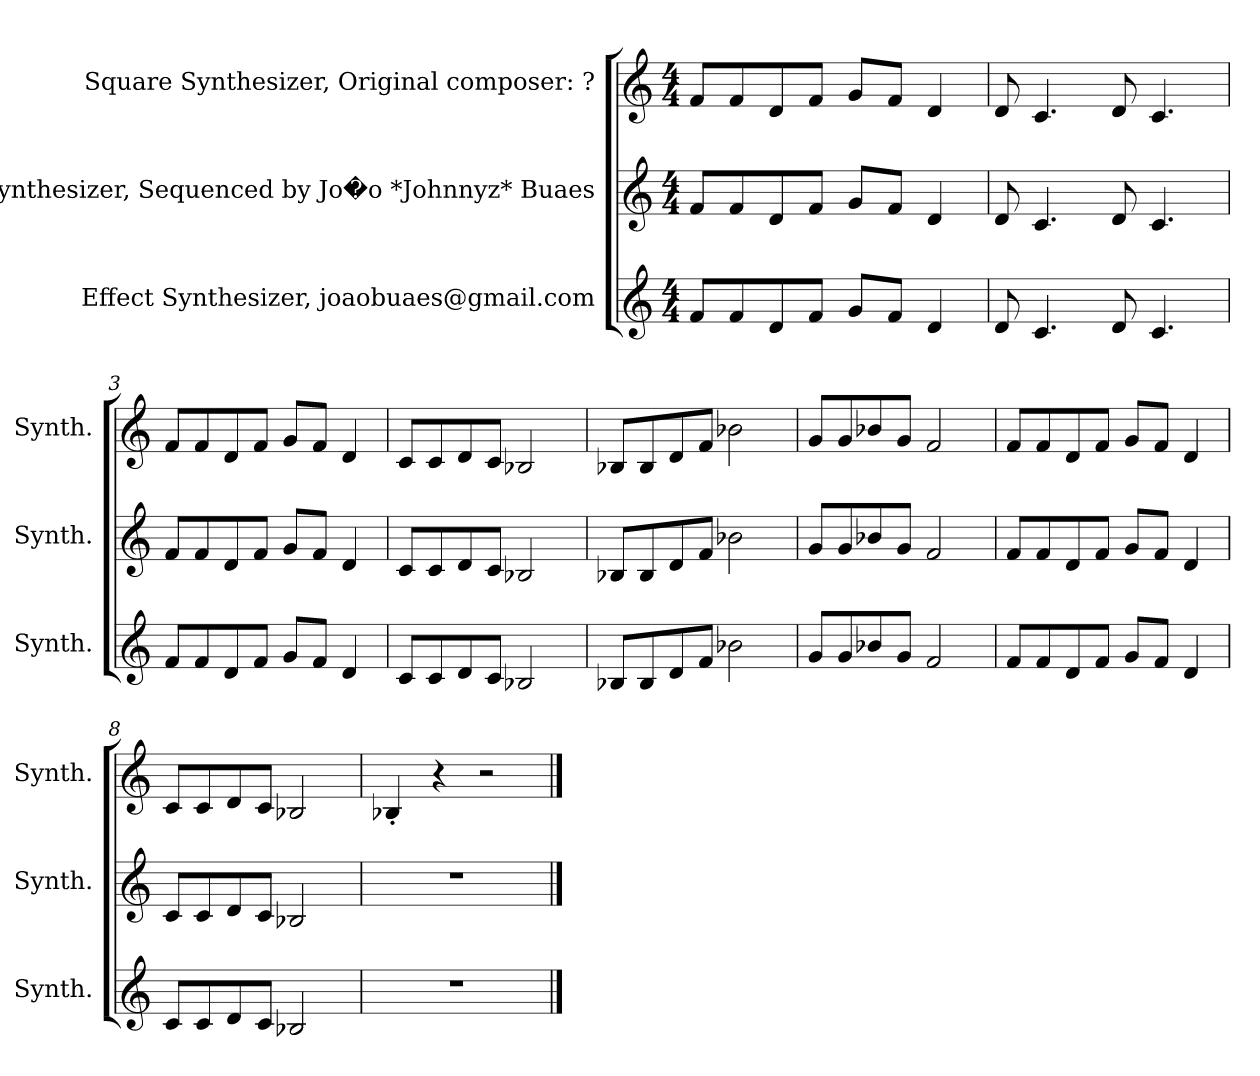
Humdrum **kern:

**kern	**kern	**kern
*part3	*part2	*part1
*staff3	*staff2	*staff1
*I"Effect Synthesizer, joaobuaes@gmail.com	*I"Square Synthesizer, Sequenced by Jo�o *Johnnyz* Buaes	*I"Square Synthesizer, Original composer: ?
*I'Synth.	*I'Synth.	*I'Synth.
*clefG2	*clefG2	*clefG2
*k[]	*k[]	*k[]
*M4/4	*M4/4	*M4/4
*MM110	*MM110	*MM110
=1	=1	=1
8f/L	8f/L	8f/L
8f/	8f/	8f/
8d/	8d/	8d/
8f/J	8f/J	8f/J
8g/L	8g/L	8g/L
8f/J	8f/J	8f/J
4d/	4d/	4d/
=2	=2	=2
8d/	8d/	8d/
4.c/	4.c/	4.c/
8d/	8d/	8d/
4.c/	4.c/	4.c/
!!LO:LB:g=z
=3	=3	=3
8f/L	8f/L	8f/L
8f/	8f/	8f/
8d/	8d/	8d/
8f/J	8f/J	8f/J
8g/L	8g/L	8g/L
8f/J	8f/J	8f/J
4d/	4d/	4d/
=4	=4	=4
8c/L	8c/L	8c/L
8c/	8c/	8c/
8d/	8d/	8d/
8c/J	8c/J	8c/J
2B-X/	2B-X/	2B-X/
=5	=5	=5
8B-X/L	8B-X/L	8B-X/L
8B-/	8B-/	8B-/
8d/	8d/	8d/
8f/J	8f/J	8f/J
2b-X\	2b-X\	2b-X\
=6	=6	=6
8g/L	8g/L	8g/L
8g/	8g/	8g/
8b-X/	8b-X/	8b-X/
8g/J	8g/J	8g/J
2f/	2f/	2f/
=7	=7	=7
8f/L	8f/L	8f/L
8f/	8f/	8f/
8d/	8d/	8d/
8f/J	8f/J	8f/J
8g/L	8g/L	8g/L
8f/J	8f/J	8f/J
4d/	4d/	4d/
=8	=8	=8
8c/L	8c/L	8c/L
8c/	8c/	8c/
8d/	8d/	8d/
8c/J	8c/J	8c/J
2B-X/	2B-X/	2B-X/
!!LO:LB:g=z
=9	=9	=9
1r	1r	4B-X'/
.	.	4r
.	.	2r
==	==	==
*-	*-	*-
